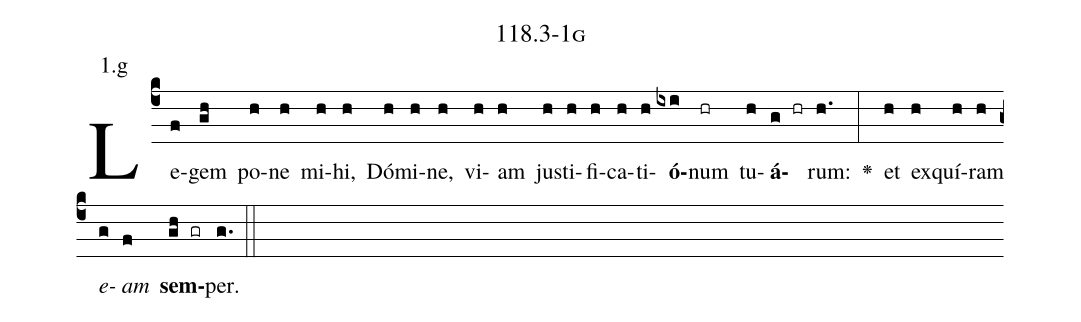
name: 118.3-1g;
annotation: 1.g;
%%
(c4)Le(f)gem(gh) po(h)ne(h) mi(h)hi,(h) Dó(h)mi(h)ne,(h) vi(h)am(h) jus(h)ti(h)fi(h)ca(h)ti(h)<b>ó</b>(ixi)num(hr) tu(h)<b>á</b>(g hr)rum:(h.) <v>\greheightstar</v>(:) et(h) ex(h)quí(h)ram(h) <i>e</i>(g)<i>am</i>(f) <b>sem</b>(gh gr)per.(g.) (::)


%E(h) u(h) o(g) u(f) a(gh) e.(g.) (::)
